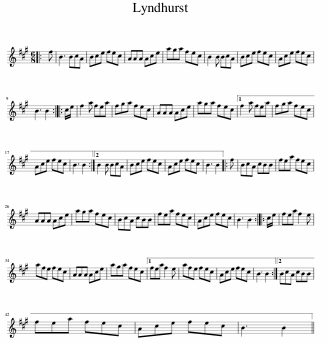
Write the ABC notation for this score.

X:1
L:1/8
M:6/8
I:linebreak $
K:A
V:1 treble
V:1
|: f | B3 BcA | Bce fec | AAA Ace | aga fec | %5
 B2 B BcA | Bce fec | Ace fec |$ B3 B2 :: c/e/ | %10
 f2 a fea | fga fec | AAA Ace | aga fec |1 f2 a fea | %15
 fga fec |$ Ace fec | B3 B2 :|2 B2 B BcA | Bce fec | %20
 Ace fec | B3 B2 |: f | BcA cBB | fea fec |$ %25
 AAA Ace | aga fec | BcA cBB | fea fec | Ace fec | %30
 B3 B2 :: c/e/ | fea f2 e |$ afe fec | AAA Ace | %35
 aga fec |1 fea f2 e | afe fec | Ace fec | B3 B2 :|2 %40
 BcA cBB |$ fea fec | Ace fec | B3 B2 || %44
